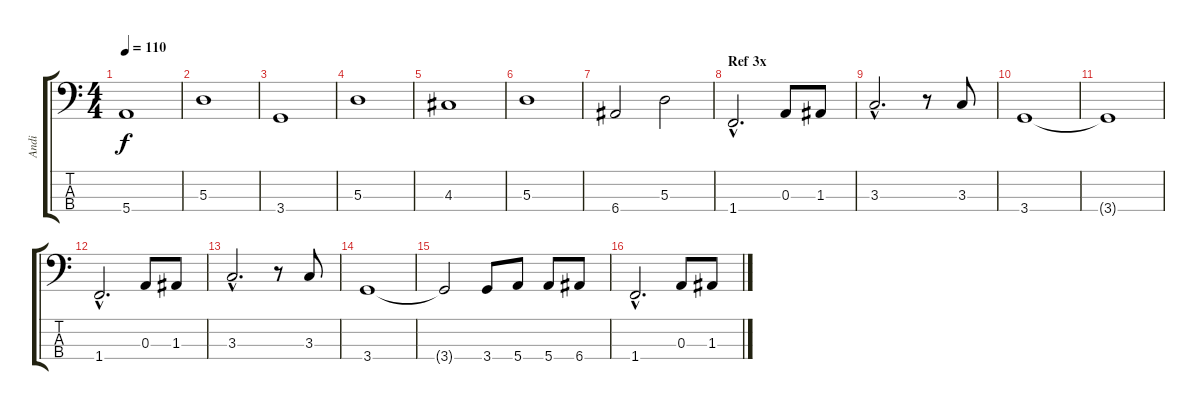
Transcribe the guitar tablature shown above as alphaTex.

\track ("Andi" "Andi") {instrument electricbassfinger}
\staff {score tabs}
\tuning (G2 D2 A1 E1) {hide}
\ts (4 4)
\tempo 110
\clef f4
\ks c
5.4.1{dy f} |
5.3.1 |
3.4.1 |
5.3.1 |
4.3.1 |
5.3.1 |
6.4.2 5.3.2 |
\section ("" "Ref 3x")
1.4{hac}.2{d} 0.3.8 1.3.8 |
3.3{hac}.2{d} r.8 3.3.8 |
3.4.1 |
3.4{t}.1 |
1.4{hac}.2{d} 0.3.8 1.3.8 |
3.3{hac}.2{d} r.8 3.3.8 |
3.4.1 |
3.4{t}.2 3.4.8 5.4.8 5.4.8 6.4.8 |
1.4{hac}.2{d} 0.3.8 1.3.8
